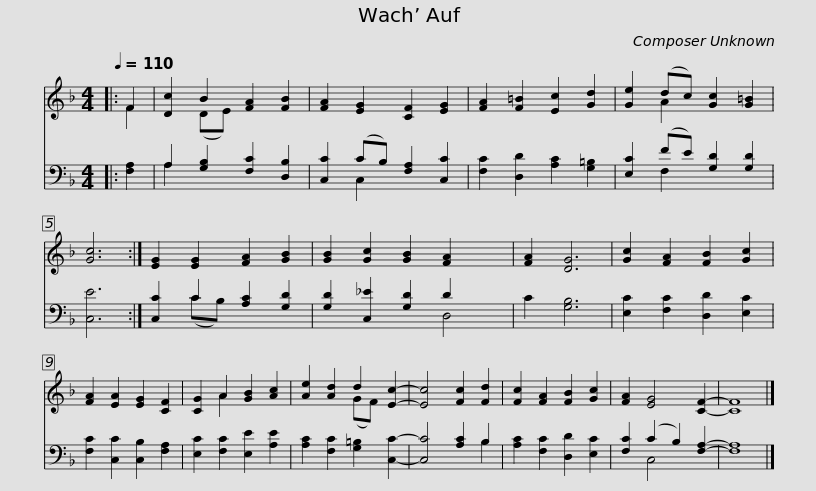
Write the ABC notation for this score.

X:1
%%score ( 1 2 ) ( 3 4 )
L:1/8
Q:1/4=110
M:4/4
I:linebreak $
K:F
V:1 treble
V:2 treble
V:3 bass
V:4 bass
V:1
|: F2 | [Dc]2 B2 [FA]2 [FB]2 | [FA]2 [EG]2 [CF]2 [EG]2 | [FA]2 [F=B]2 [Ec]2 [Gd]2 | [Ge]2 (dc) [Gc]2 [G=B]2 | %5
 [Gc]6 :| [EG]2 [EG]2 [FA]2 [GB]2 |$ [GB]2 [Gc]2 [GB]2 [FA]2- x2 | [FA]2 [DG]6 | [Gc]2 [FA]2 [FB]2 [Gc]2 | %10
 [FA]2 [EA]2 [EG]2 [CF]2 | [CG]2 A2 [GB]2 [Ac]2 | [Ae]2 [Ad]2 d2 [Ec]2- | [Ec]4 [Fc]2 [Fd]2 | [Fc]2 [FA]2 [FB]2 [Gc]2 |$ %15
 [FA]2 [EG]4 [CF]2- | [CF]8 |] %17
V:2
|: F2 | x2 (DE) x4 | x8 | x8 | x2 A2 x4 | %5
 x6 :| x8 |$ x10 | x8 | x8 | %10
 x8 | x2 A2 x4 | x4 (GF) x2 | x8 | x8 |$ %15
 x8 | x8 |] %17
V:3
|: [F,A,]2 | A,2 [G,B,]2 [F,C]2 [D,B,]2 | [C,C]2 (CB,) [F,A,]2 [C,C]2 | [F,C]2 [D,D]2 [A,C]2 [G,=B,]2 | [E,C]2 (FE) [G,D]2 [G,D]2 | %5
 [C,E]6 :| [C,C]2 C2 [A,C]2 [G,D]2 |$ [G,D]2 [C,_E]2 [G,D]2 D2 x2 | C2 [G,B,]6 | [E,C]2 [F,C]2 [D,D]2 [E,C]2 | %10
 [F,C]2 [C,C]2 [C,B,]2 [F,A,]2 | [E,C]2 [F,C]2 [E,E]2 [A,E]2 | [A,C]2 [F,C]2 [G,=B,]2 [C,C]2- | [C,C]4 [A,C]2 B,2 | [A,C]2 [F,C]2 [D,D]2 [E,C]2 |$ %15
 [F,C]2 (C2 B,2) [F,A,]2- | [F,A,]8 |] %17
V:4
|: x2 | A,2 x6 | x2 C,2 x4 | x8 | x2 F,2 x4 | %5
 x6 :| x2 (CB,) x4 |$ x6 D,4 | x8 | x8 | %10
 x8 | x8 | x8 | x6 B,2 | x8 |$ %15
 x2 C,4 x2 | x8 |] %17
